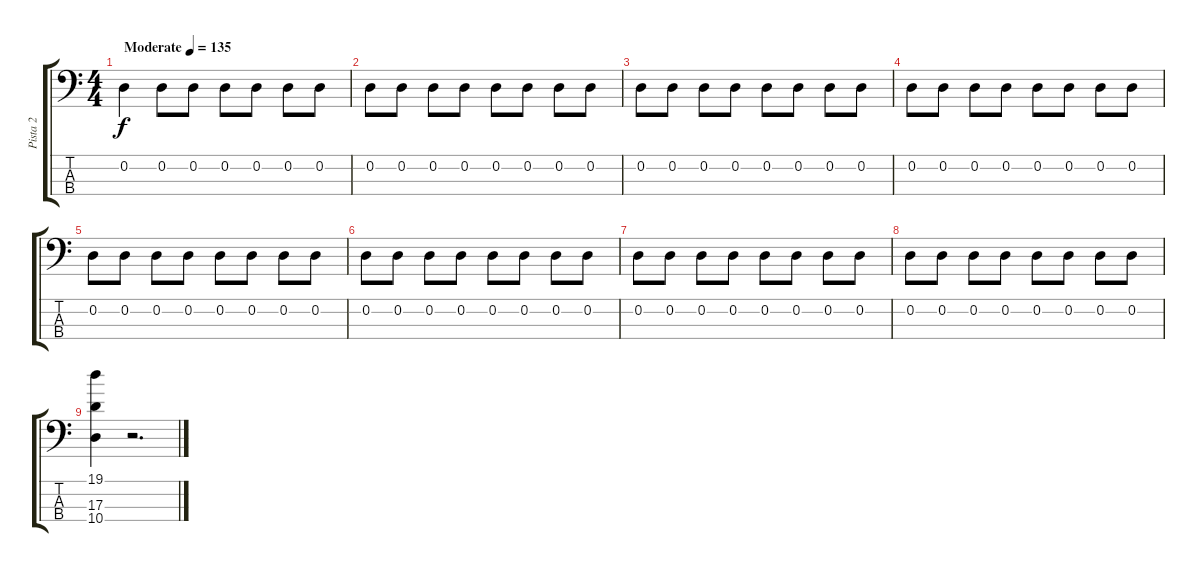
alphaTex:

\track ("Pista 2" "Pista 2") {instrument electricbassfinger}
\staff {score tabs}
\tuning (G2 D2 A1 E1) {hide}
\ts (4 4)
\tempo (135 "Moderate")
\clef f4
\ks c
0.2.4{dy f instrument electricbassfinger} 0.2.8 0.2.8 0.2.8 0.2.8 0.2.8 0.2.8 |
0.2.8 0.2.8 0.2.8 0.2.8 0.2.8 0.2.8 0.2.8 0.2.8 |
0.2.8 0.2.8 0.2.8 0.2.8 0.2.8 0.2.8 0.2.8 0.2.8 |
0.2.8 0.2.8 0.2.8 0.2.8 0.2.8 0.2.8 0.2.8 0.2.8 |
0.2.8 0.2.8 0.2.8 0.2.8 0.2.8 0.2.8 0.2.8 0.2.8 |
0.2.8 0.2.8 0.2.8 0.2.8 0.2.8 0.2.8 0.2.8 0.2.8 |
0.2.8 0.2.8 0.2.8 0.2.8 0.2.8 0.2.8 0.2.8 0.2.8 |
0.2.8 0.2.8 0.2.8 0.2.8 0.2.8 0.2.8 0.2.8 0.2.8 |
(19.1 17.3 10.4).4 r.2{d}
